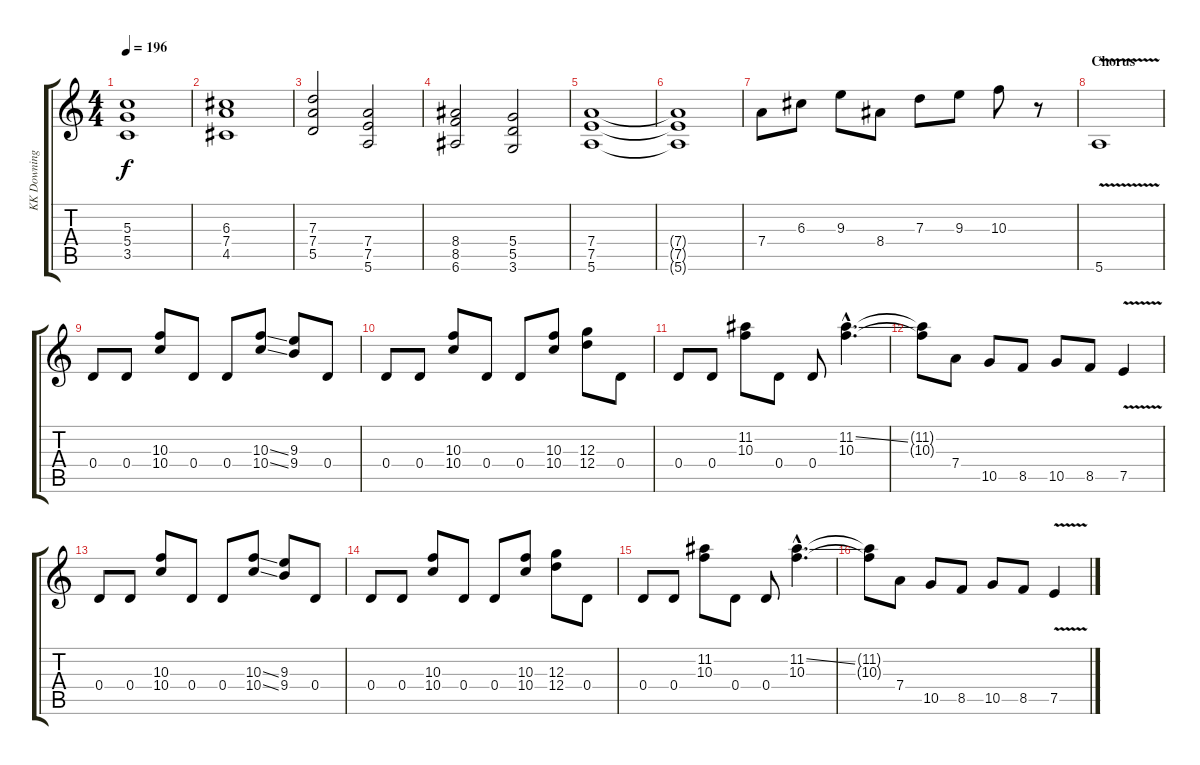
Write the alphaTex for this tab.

\track ("KK Downing" "KK Downing") {instrument distortionguitar}
\staff {score tabs}
\tuning (E4 B3 G3 D3 A2 E2) {hide}
\ts (4 4)
\tempo 196
\clef g2
\ks c
(5.3 5.4 3.5).1{dy f} |
(6.3 7.4 4.5).1 |
(7.3 7.4 5.5).2 (7.4 7.5 5.6).2 |
(8.4 8.5 6.6).2 (5.4 5.5 3.6).2 |
(7.4 7.5 5.6).1 |
(7.4{t} 7.5{t} 5.6{t}).1 |
7.4.8 6.3.8 9.3.8 8.4.8 7.3.8 9.3.8 10.3.8 r.8 |
\section ("" "Chorus")
5.6{v}.1 |
0.4.8 0.4.8 (10.3 10.4).8 0.4.8 0.4.8 (10.3{ss} 10.4{ss}).8 (9.3 9.4).8 0.4.8 |
0.4.8 0.4.8 (10.3 10.4).8 0.4.8 0.4.8 (10.3 10.4).8 (12.3 12.4).8 0.4.8 |
0.4.8 0.4.8 (11.2 10.3).8 0.4.8 0.4.8 (11.2{ss hac} 10.3{hac}).4{d} |
(11.2{t} 10.3{t}).8 7.4.8 10.5.8 8.5.8 10.5.8 8.5.8 7.5{v}.4 |
0.4.8 0.4.8 (10.3 10.4).8 0.4.8 0.4.8 (10.3{ss} 10.4{ss}).8 (9.3 9.4).8 0.4.8 |
0.4.8 0.4.8 (10.3 10.4).8 0.4.8 0.4.8 (10.3 10.4).8 (12.3 12.4).8 0.4.8 |
0.4.8 0.4.8 (11.2 10.3).8 0.4.8 0.4.8 (11.2{ss hac} 10.3{hac}).4{d} |
(11.2{t} 10.3{t}).8 7.4.8 10.5.8 8.5.8 10.5.8 8.5.8 7.5{v}.4
